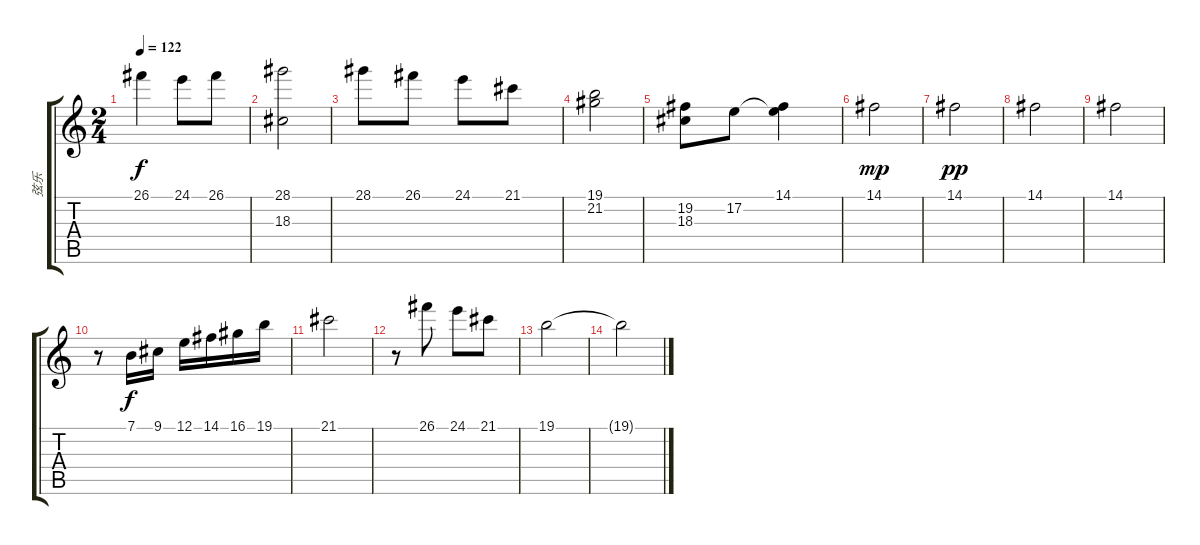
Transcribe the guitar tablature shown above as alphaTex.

\track ("弦乐" "弦乐") {instrument stringensemble1}
\staff {score tabs}
\tuning (E4 B3 G3 D3 A2 E2) {hide}
\ts (2 4)
\tempo 122
\clef g2
\ks c
26.1.4{dy f} 24.1.8 26.1.8 |
(28.1 18.3{t}).2 |
28.1.8 26.1.8 24.1.8 21.1.8 |
(19.1 21.2).2 |
(19.2 18.3).8 17.2.8 (14.1 17.2{t}).4 |
14.1.2{dy mp} |
14.1.2{dy pp} |
14.1.2 |
14.1.2 |
r.8 7.1.16{dy f} 9.1.16 12.1.16 14.1.16 16.1.16 19.1.16 |
21.1.2 |
r.8 26.1.8 24.1.8 21.1.8 |
19.1.2 |
19.1{t}.2
